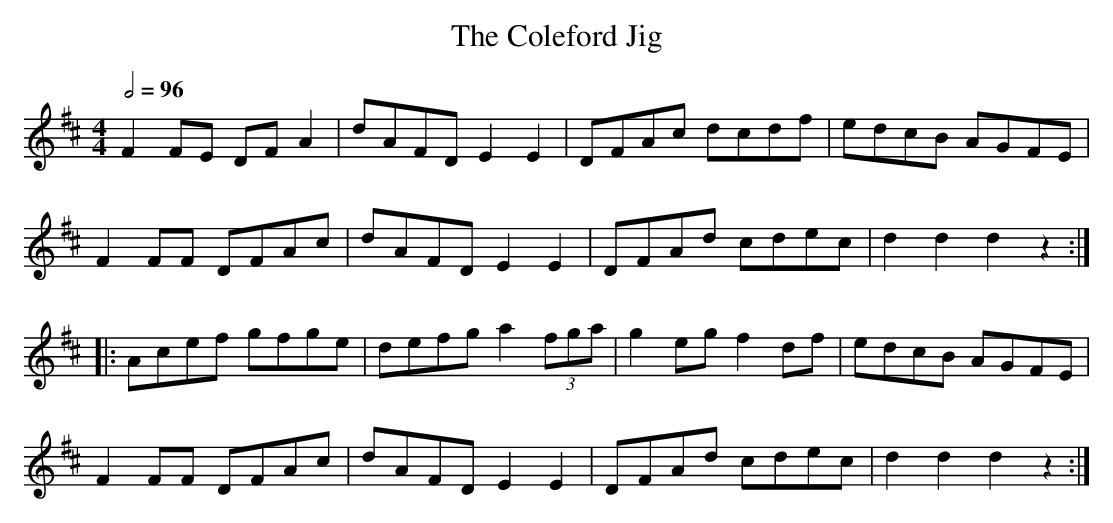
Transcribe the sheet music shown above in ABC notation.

X:1
T:Coleford Jig, The
M:4/4
L:1/8
Q:1/2=96
K:D
F2 FE DF A2|dAFD E2 E2|DFAc dcdf|edcB AGFE|
F2 FF DFAc|dAFD E2 E2|DFAd cdec|d2d2d2z2:|
|:Acef gfge|defg a2 (3fga|g2 eg f2df|edcB AGFE|
F2 FF DFAc|dAFD E2E2|DFAd cdec|d2d2d2z2:|
